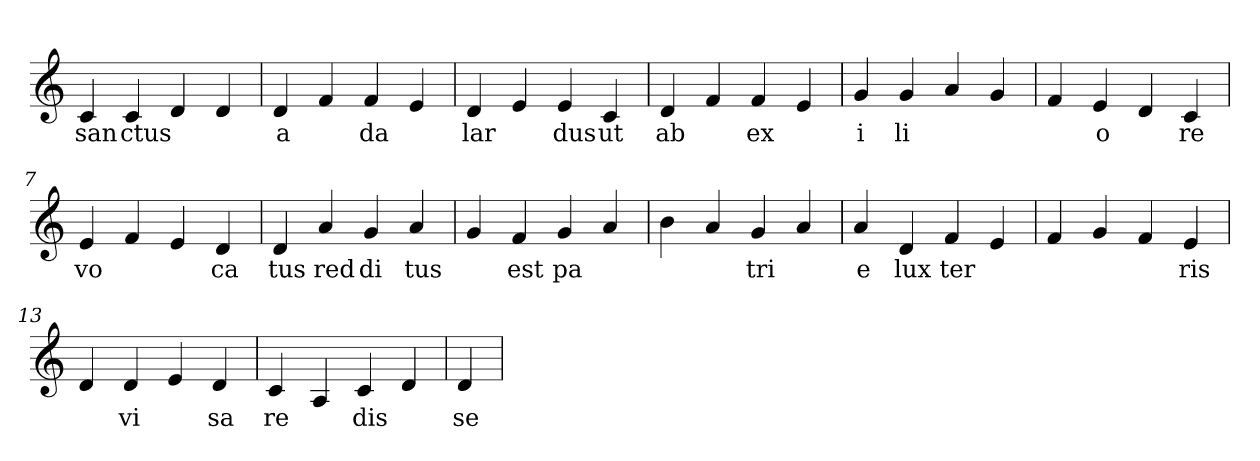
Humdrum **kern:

**kern	**text
*part1	*part1
*staff1	*staff1
*clefG2	*
=1	=1
4c	san
4c	ctus
4d	.
4d	.
=2	=2
4d	a
4f	.
4f	da
4e	.
=3	=3
4d	lar
4e	.
4e	dus
4c	ut
=4	=4
4d	ab
4f	.
4f	ex
4e	.
=5	=5
4g	i
4g	li
4a	.
4g	.
=6	=6
4f	.
4e	o
4d	.
4c	re
=7	=7
4e	vo
4f	.
4e	.
4d	ca
=8	=8
4d	tus
4a	red
4g	di
4a	tus
=9	=9
4g	.
4f	est
4g	pa
4a	.
=10	=10
4b	.
4a	.
4g	tri
4a	.
=11	=11
4a	e
4d	lux
4f	ter
4e	.
=12	=12
4f	.
4g	.
4f	.
4e	ris
=13	=13
4d	.
4d	vi
4e	.
4d	sa
=14	=14
4c	re
4A	.
4c	dis
4d	.
=15	=15
4d	se
=	=
*-	*-
